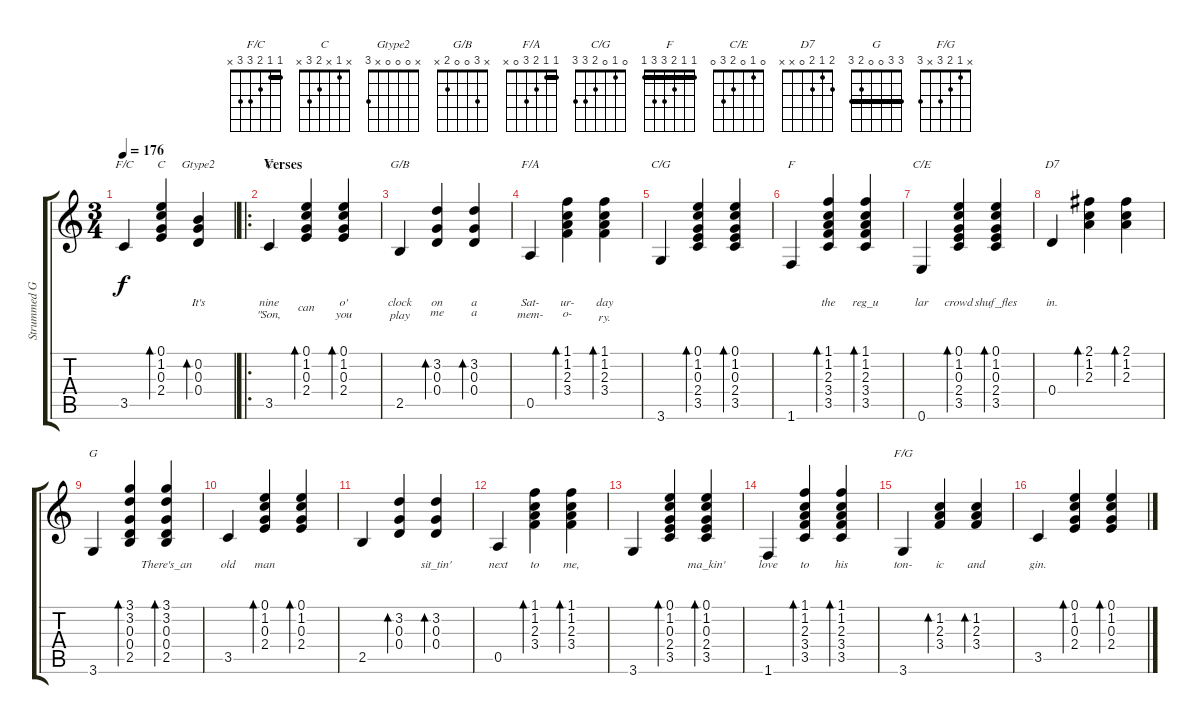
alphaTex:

\track ("Strummed Guitar" "Strummed G") {instrument acousticguitarsteel}
\staff {score tabs}
\tuning (E4 B3 G3 D3 A2 E2) {hide}
\chord ("F/C" 1 1 2 3 3 x) {barre 1}
\chord ("C" x x x x x x)
\chord ("Gtype2" x 0 0 0 x 3)
\chord ("C" x 1 x 2 3 x)
\chord ("G/B" x 3 0 0 2 x)
\chord ("F/A" 1 1 2 3 0 x) {barre 1}
\chord ("C/G" 0 1 0 2 3 3)
\chord ("F" 1 1 2 3 3 1) {barre 1}
\chord ("C/E" 0 1 0 2 3 0)
\chord ("D7" 2 1 2 0 x x)
\chord ("G" 3 3 0 0 2 3) {barre 3}
\chord ("F/G" x 1 2 3 x 3)
\ts (3 4)
\tempo 176
\clef g2
\ks c
3.5.4{ch "F/C" lyrics (0 "") lyrics (1 "") lyrics (2 "") lyrics (3 "") lyrics (4 "") dy f} (0.1 1.2 0.3 2.4).4{bd 60 ch "C" lyrics (0 "") lyrics (1 "") lyrics (2 "") lyrics (3 "") lyrics (4 "")} (0.2 0.3 0.4).4{bd 60 ch "Gtype2" lyrics (0 "It's") lyrics (1 "") lyrics (2 "") lyrics (3 "") lyrics (4 "")} |
\ro
\section ("" "Verses")
3.5.4{ch "C" lyrics (0 "nine") lyrics (1 "\"Son,") lyrics (2 "") lyrics (3 "") lyrics (4 "")} (0.1 1.2 0.3 2.4).4{bd 60 lyrics (0 "") lyrics (1 "can") lyrics (2 "") lyrics (3 "") lyrics (4 "")} (0.1 1.2 0.3 2.4).4{bd 60 lyrics (0 "o'") lyrics (1 "you") lyrics (2 "") lyrics (3 "") lyrics (4 "")} |
2.5.4{ch "G/B" lyrics (0 "clock") lyrics (1 "play") lyrics (2 "") lyrics (3 "") lyrics (4 "")} (3.2 0.3 0.4).4{bd 60 lyrics (0 "on") lyrics (1 "me") lyrics (2 "") lyrics (3 "") lyrics (4 "")} (3.2 0.3 0.4).4{bd 60 lyrics (0 "a") lyrics (1 "a") lyrics (2 "") lyrics (3 "") lyrics (4 "")} |
0.5.4{ch "F/A" lyrics (0 "Sat-") lyrics (1 "mem-") lyrics (2 "") lyrics (3 "") lyrics (4 "")} (1.1 1.2 2.3 3.4).4{bd 60 lyrics (0 "ur-") lyrics (1 "o-") lyrics (2 "") lyrics (3 "") lyrics (4 "")} (1.1 1.2 2.3 3.4).4{bd 60 lyrics (0 "day") lyrics (1 "ry.") lyrics (2 "") lyrics (3 "") lyrics (4 "")} |
3.6.4{ch "C/G" lyrics (0 "") lyrics (1 "") lyrics (2 "") lyrics (3 "") lyrics (4 "")} (0.1 1.2 0.3 2.4 3.5).4{bd 60 lyrics (0 "") lyrics (1 "") lyrics (2 "") lyrics (3 "") lyrics (4 "")} (0.1 1.2 0.3 2.4 3.5).4{bd 60 lyrics (0 "") lyrics (1 "") lyrics (2 "") lyrics (3 "") lyrics (4 "")} |
1.6.4{ch "F" lyrics (0 "") lyrics (1 "") lyrics (2 "") lyrics (3 "") lyrics (4 "")} (1.1 1.2 2.3 3.4 3.5).4{bd 60 lyrics (0 "the") lyrics (1 "") lyrics (2 "") lyrics (3 "") lyrics (4 "")} (1.1 1.2 2.3 3.4 3.5).4{bd 60 lyrics (0 "reg_u") lyrics (1 "") lyrics (2 "") lyrics (3 "") lyrics (4 "")} |
0.6.4{ch "C/E" lyrics (0 "lar") lyrics (1 "") lyrics (2 "") lyrics (3 "") lyrics (4 "")} (0.1 1.2 0.3 2.4 3.5).4{bd 60 lyrics (0 "crowd") lyrics (1 "") lyrics (2 "") lyrics (3 "") lyrics (4 "")} (0.1 1.2 0.3 2.4 3.5).4{bd 60 lyrics (0 "shuf_fles") lyrics (1 "") lyrics (2 "") lyrics (3 "") lyrics (4 "")} |
0.4.4{ch "D7" lyrics (0 "in.") lyrics (1 "") lyrics (2 "") lyrics (3 "") lyrics (4 "")} (2.1 1.2 2.3).4{bd 60 lyrics (0 "") lyrics (1 "") lyrics (2 "") lyrics (3 "") lyrics (4 "")} (2.1 1.2 2.3).4{bd 60 lyrics (0 "") lyrics (1 "") lyrics (2 "") lyrics (3 "") lyrics (4 "")} |
3.6.4{ch "G" lyrics (0 "") lyrics (1 "") lyrics (2 "") lyrics (3 "") lyrics (4 "")} (3.1 3.2 0.3 0.4 2.5).4{bd 60 lyrics (0 "") lyrics (1 "") lyrics (2 "") lyrics (3 "") lyrics (4 "")} (3.1 3.2 0.3 0.4 2.5).4{bd 60 lyrics (0 "There's_an") lyrics (1 "") lyrics (2 "") lyrics (3 "") lyrics (4 "")} |
3.5.4{lyrics (0 "old") lyrics (1 "") lyrics (2 "") lyrics (3 "") lyrics (4 "")} (0.1 1.2 0.3 2.4).4{bd 60 lyrics (0 "man") lyrics (1 "") lyrics (2 "") lyrics (3 "") lyrics (4 "")} (0.1 1.2 0.3 2.4).4{bd 60 lyrics (0 "") lyrics (1 "") lyrics (2 "") lyrics (3 "") lyrics (4 "")} |
2.5.4{lyrics (0 "") lyrics (1 "") lyrics (2 "") lyrics (3 "") lyrics (4 "")} (3.2 0.3 0.4).4{bd 60 lyrics (0 "") lyrics (1 "") lyrics (2 "") lyrics (3 "") lyrics (4 "")} (3.2 0.3 0.4).4{bd 60 lyrics (0 "sit_tin'") lyrics (1 "") lyrics (2 "") lyrics (3 "") lyrics (4 "")} |
0.5.4{lyrics (0 "next") lyrics (1 "") lyrics (2 "") lyrics (3 "") lyrics (4 "")} (1.1 1.2 2.3 3.4).4{bd 60 lyrics (0 "to") lyrics (1 "") lyrics (2 "") lyrics (3 "") lyrics (4 "")} (1.1 1.2 2.3 3.4).4{bd 60 lyrics (0 "me,") lyrics (1 "") lyrics (2 "") lyrics (3 "") lyrics (4 "")} |
3.6.4{lyrics (0 "") lyrics (1 "") lyrics (2 "") lyrics (3 "") lyrics (4 "")} (0.1 1.2 0.3 2.4 3.5).4{bd 60 lyrics (0 "") lyrics (1 "") lyrics (2 "") lyrics (3 "") lyrics (4 "")} (0.1 1.2 0.3 2.4 3.5).4{bd 60 lyrics (0 "ma_kin'") lyrics (1 "") lyrics (2 "") lyrics (3 "") lyrics (4 "")} |
1.6.4{lyrics (0 "love") lyrics (1 "") lyrics (2 "") lyrics (3 "") lyrics (4 "")} (1.1 1.2 2.3 3.4 3.5).4{bd 60 lyrics (0 "to") lyrics (1 "") lyrics (2 "") lyrics (3 "") lyrics (4 "")} (1.1 1.2 2.3 3.4 3.5).4{bd 60 lyrics (0 "his") lyrics (1 "") lyrics (2 "") lyrics (3 "") lyrics (4 "")} |
3.6.4{ch "F/G" lyrics (0 "ton-") lyrics (1 "") lyrics (2 "") lyrics (3 "") lyrics (4 "")} (1.2 2.3 3.4).4{bd 60 lyrics (0 "ic") lyrics (1 "") lyrics (2 "") lyrics (3 "") lyrics (4 "")} (1.2 2.3 3.4).4{bd 60 lyrics (0 "and") lyrics (1 "") lyrics (2 "") lyrics (3 "") lyrics (4 "")} |
3.5.4{lyrics (0 "gin.") lyrics (1 "") lyrics (2 "") lyrics (3 "") lyrics (4 "")} (0.1 1.2 0.3 2.4).4{bd 60 lyrics (0 "") lyrics (1 "") lyrics (2 "") lyrics (3 "") lyrics (4 "")} (0.1 1.2 0.3 2.4).4{bd 60 lyrics (0 "") lyrics (1 "") lyrics (2 "") lyrics (3 "") lyrics (4 "")}
